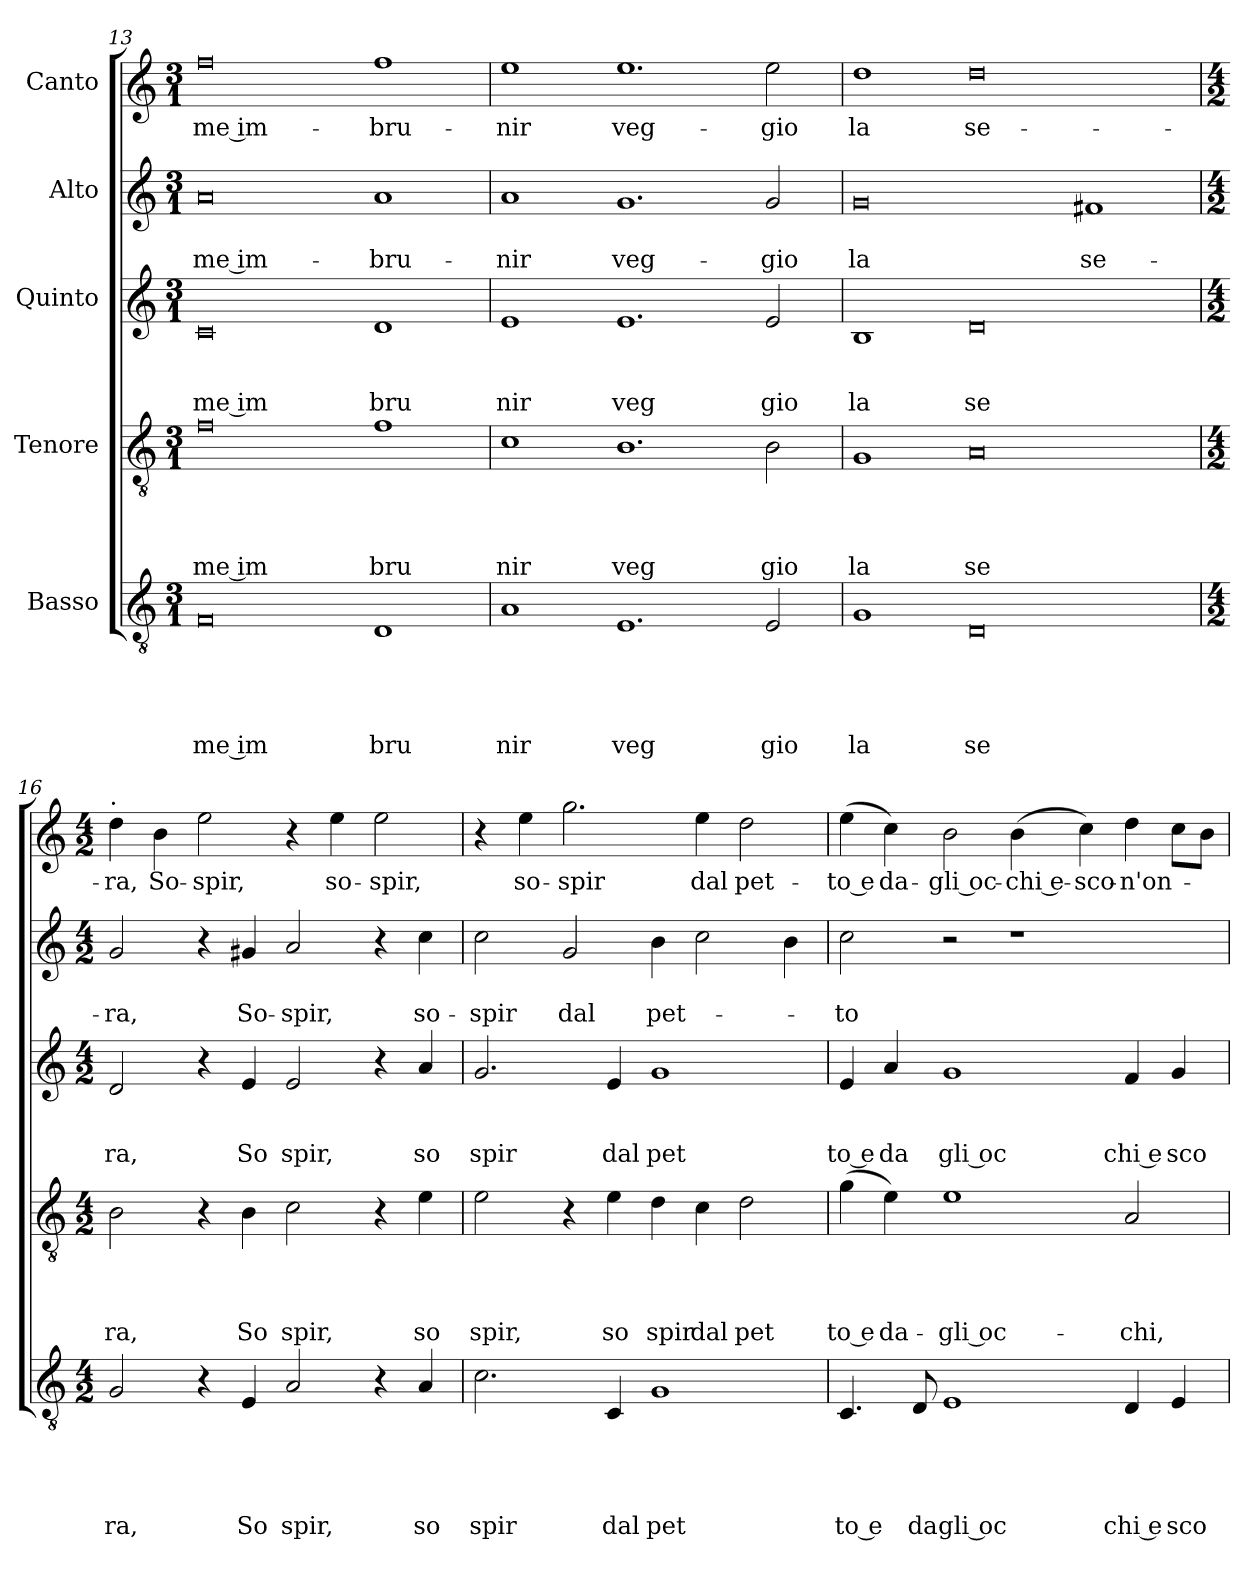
**kern	**text	**text	**text	**text	**text	**kern	**text	**text	**text	**text	**kern	**text	**text	**text	**kern	**text	**text	**kern	**text
*part5	*part5	*part5	*part5	*part5	*part5	*part4	*part4	*part4	*part4	*part4	*part3	*part3	*part3	*part3	*part2	*part2	*part2	*part1	*part1
*staff5	*staff5	*staff5	*staff5	*staff5	*staff5	*staff4	*staff4	*staff4	*staff4	*staff4	*staff3	*staff3	*staff3	*staff3	*staff2	*staff2	*staff2	*staff1	*staff1
*I"Basso	*	*	*	*	*	*I"Tenore	*	*	*	*	*I"Quinto	*	*	*	*I"Alto	*	*	*I"Canto	*
*clefGv2	*	*	*	*	*	*clefGv2	*	*	*	*	*clefG2	*	*	*	*clefG2	*	*	*clefG2	*
*k[]	*	*	*	*	*	*k[]	*	*	*	*	*k[]	*	*	*	*k[]	*	*	*k[]	*
*C:	*	*	*	*	*	*C:	*	*	*	*	*C:	*	*	*	*C:	*	*	*C:	*
*M3/1	*	*	*	*	*	*M3/1	*	*	*	*	*M3/1	*	*	*	*M3/1	*	*	*M3/1	*
=13	=13	=13	=13	=13	=13	=13	=13	=13	=13	=13	=13	=13	=13	=13	=13	=13	=13	=13	=13
!	!	!	!	!	!LO:LY:b:rj	!	!	!	!	!LO:LY:b:rj	!	!	!	!LO:LY:b:rj	!	!	!LO:LY:b:rj	!	!LO:LY:b:rj
0F	.	.	.	.	me im	0f	.	.	.	me im	0c	.	.	me im	0a	.	-me im-	0ff	-me im-
!	!	!	!	!	!LO:LY:b	!	!	!	!	!LO:LY:b	!	!	!	!LO:LY:b	!	!	!LO:LY:b	!	!LO:LY:b
1D	.	.	.	.	bru	1f	.	.	.	bru	1d	.	.	bru	1a	.	-bru-	1ff	-bru-
=14	=14	=14	=14	=14	=14	=14	=14	=14	=14	=14	=14	=14	=14	=14	=14	=14	=14	=14	=14
!	!	!	!	!	!LO:LY:b	!	!	!	!	!LO:LY:b	!	!	!	!LO:LY:b	!	!	!LO:LY:b	!	!LO:LY:b
1A	.	.	.	.	nir	1c	.	.	.	nir	1e	.	.	nir	1a	.	-nir	1ee	-nir
!	!	!	!	!	!LO:LY:b	!	!	!	!	!LO:LY:b	!	!	!	!LO:LY:b	!	!	!LO:LY:b	!	!LO:LY:b
1.E	.	.	.	.	veg	1.B	.	.	.	veg	1.e	.	.	veg	1.g	.	veg-	1.ee	veg-
!	!	!	!	!	!LO:LY:b	!	!	!	!	!LO:LY:b	!	!	!	!LO:LY:b	!	!	!LO:LY:b	!	!LO:LY:b
2E/	.	.	.	.	gio	2B\	.	.	.	gio	2e/	.	.	gio	2g/	.	-gio	2ee\	-gio
=15	=15	=15	=15	=15	=15	=15	=15	=15	=15	=15	=15	=15	=15	=15	=15	=15	=15	=15	=15
!	!	!	!	!	!LO:LY:b	!	!	!	!	!LO:LY:b	!	!	!	!LO:LY:b	!	!	!LO:LY:b	!	!LO:LY:b
1G	.	.	.	.	la	1G	.	.	.	la	1B	.	.	la	0g	.	la	1dd	la
!	!	!	!	!	!LO:LY:b	!	!	!	!	!LO:LY:b	!	!	!	!LO:LY:b	!	!	!	!	!LO:LY:b
0D	.	.	.	.	se	0A	.	.	.	se	0d	.	.	se	.	.	.	0dd	se-
!	!	!	!	!	!	!	!	!	!	!	!	!	!	!	!	!	!LO:LY:b	!	!
.	.	.	.	.	.	.	.	.	.	.	.	.	.	.	1f#X	.	se-	.	.
=16	=16	=16	=16	=16	=16	=16	=16	=16	=16	=16	=16	=16	=16	=16	=16	=16	=16	=16	=16
*M4/2	*	*	*	*	*	*M4/2	*	*	*	*	*M4/2	*	*	*	*M4/2	*	*	*M4/2	*
!	!	!	!	!	!	!	!	!	!	!	!	!	!	!	!	!	!	!LO:TX:a:t=.	!
!	!	!	!	!	!LO:LY:b	!	!	!	!	!LO:LY:b	!	!	!	!LO:LY:b	!	!	!LO:LY:b	!	!LO:LY:b
2G/	.	.	.	.	ra,	2B\	.	.	.	ra,	2d/	.	.	ra,	2g/	.	-ra,	4dd\	-ra,
!	!	!	!	!	!	!	!	!	!	!	!	!	!	!	!	!	!	!	!LO:LY:b
.	.	.	.	.	.	.	.	.	.	.	.	.	.	.	.	.	.	4b\	So-
!	!	!	!	!	!	!	!	!	!	!	!	!	!	!	!	!	!	!	!LO:LY:b
4r	.	.	.	.	.	4r	.	.	.	.	4r	.	.	.	4r	.	.	2ee\	-spir,
!	!	!	!	!	!LO:LY:b	!	!	!	!	!LO:LY:b	!	!	!	!LO:LY:b	!	!	!LO:LY:b	!	!
4E/	.	.	.	.	So	4B\	.	.	.	So	4e/	.	.	So	4g#X/	.	So-	.	.
!	!	!	!	!	!LO:LY:b	!	!	!	!	!LO:LY:b	!	!	!	!LO:LY:b	!	!	!LO:LY:b	!	!
2A/	.	.	.	.	spir,	2c\	.	.	.	spir,	2e/	.	.	spir,	2a/	.	-spir,	4r	.
!	!	!	!	!	!	!	!	!	!	!	!	!	!	!	!	!	!	!	!LO:LY:b
.	.	.	.	.	.	.	.	.	.	.	.	.	.	.	.	.	.	4ee\	so-
!	!	!	!	!	!	!	!	!	!	!	!	!	!	!	!	!	!	!	!LO:LY:b
4r	.	.	.	.	.	4r	.	.	.	.	4r	.	.	.	4r	.	.	2ee\	-spir,
!	!	!	!	!	!LO:LY:b	!	!	!	!	!LO:LY:b	!	!	!	!LO:LY:b	!	!	!LO:LY:b	!	!
4A/	.	.	.	.	so	4e\	.	.	.	so	4a/	.	.	so	4cc\	.	so-	.	.
=17	=17	=17	=17	=17	=17	=17	=17	=17	=17	=17	=17	=17	=17	=17	=17	=17	=17	=17	=17
!	!	!	!	!	!LO:LY:b	!	!	!	!	!LO:LY:b	!	!	!	!LO:LY:b	!	!	!LO:LY:b	!	!
2.c\	.	.	.	.	spir	2e\	.	.	.	spir,	2.g/	.	.	spir	2cc\	.	-spir	4r	.
!	!	!	!	!	!	!	!	!	!	!	!	!	!	!	!	!	!	!	!LO:LY:b
.	.	.	.	.	.	.	.	.	.	.	.	.	.	.	.	.	.	4ee\	so-
!	!	!	!	!	!	!	!	!	!	!	!	!	!	!	!	!	!LO:LY:b	!	!LO:LY:b
.	.	.	.	.	.	4r	.	.	.	.	.	.	.	.	2g/	.	dal	2.gg\	-spir
!	!	!	!	!	!LO:LY:b	!	!	!	!	!LO:LY:b	!	!	!	!LO:LY:b	!	!	!	!	!
4C/	.	.	.	.	dal	4e\	.	.	.	so	4e/	.	.	dal	.	.	.	.	.
!	!	!	!	!	!LO:LY:b	!	!	!	!	!LO:LY:b	!	!	!	!LO:LY:b	!	!	!LO:LY:b	!	!
1G	.	.	.	.	pet	4d\	.	.	.	spir	1g	.	.	pet	4b\	.	pet-	.	.
!	!	!	!	!	!	!	!	!	!	!LO:LY:b	!	!	!	!	!	!	!	!	!LO:LY:b
.	.	.	.	.	.	4c\	.	.	.	dal	.	.	.	.	2cc\	.	.	4ee\	dal
!	!	!	!	!	!	!	!	!	!	!LO:LY:b	!	!	!	!	!	!	!	!	!LO:LY:b
.	.	.	.	.	.	2d\	.	.	.	pet	.	.	.	.	.	.	.	2dd\	pet-
.	.	.	.	.	.	.	.	.	.	.	.	.	.	.	4b\	.	.	.	.
!!LO:PB:g=z
=18	=18	=18	=18	=18	=18	=18	=18	=18	=18	=18	=18	=18	=18	=18	=18	=18	=18	=18	=18
!	!	!	!	!	!LO:LY:b:rj	!	!	!	!	!LO:LY:b:rj	!	!	!	!LO:LY:b:rj	!	!	!LO:LY:b	!	!LO:LY:b:rj
4.C/	.	.	.	.	to e	(<4g\	.	.	.	to e	4e/	.	.	to e	2cc\	.	-to	(<4ee\	-to e
!	!	!	!	!	!	!	!	!	!	!LO:LY:b	!	!	!	!LO:LY:b	!	!	!	!	!LO:LY:b
.	.	.	.	.	.	4e\)	.	.	.	da-	4a/	.	.	da	.	.	.	4cc\)	da-
!	!	!	!	!	!LO:LY:b	!	!	!	!	!	!	!	!	!	!	!	!	!	!
8D/	.	.	.	.	da	.	.	.	.	.	.	.	.	.	.	.	.	.	.
!	!	!	!	!	!LO:LY:b:rj	!	!	!	!	!LO:LY:b:rj	!	!	!	!LO:LY:b:rj	!	!	!	!	!LO:LY:b:rj
1E	.	.	.	.	gli oc	1e	.	.	.	-gli oc-	1g	.	.	gli oc	2r	.	.	2b\	-gli oc-
!	!	!	!	!	!	!	!	!	!	!	!	!	!	!	!	!	!	!	!LO:LY:b:rj
.	.	.	.	.	.	.	.	.	.	.	.	.	.	.	1r	.	.	(<4b\	-chi e-
!	!	!	!	!	!	!	!	!	!	!	!	!	!	!	!	!	!	!	!LO:LY:b
.	.	.	.	.	.	.	.	.	.	.	.	.	.	.	.	.	.	4cc\)	-sco-
!	!	!	!	!	!LO:LY:b:rj	!	!	!	!	!LO:LY:b	!	!	!	!LO:LY:b:rj	!	!	!	!	!LO:LY:b
4D/	.	.	.	.	chi e	2A/	.	.	.	-chi,	4f/	.	.	chi e	.	.	.	4dd\	-n'on-
!	!	!	!	!	!LO:LY:b	!	!	!	!	!	!	!	!	!LO:LY:b	!	!	!	!	!
4E/	.	.	.	.	sco	.	.	.	.	.	4g/	.	.	sco	.	.	.	8cc\L	.
.	.	.	.	.	.	.	.	.	.	.	.	.	.	.	.	.	.	8b\J	.
=	=	=	=	=	=	=	=	=	=	=	=	=	=	=	=	=	=	=	=
*-	*-	*-	*-	*-	*-	*-	*-	*-	*-	*-	*-	*-	*-	*-	*-	*-	*-	*-	*-
